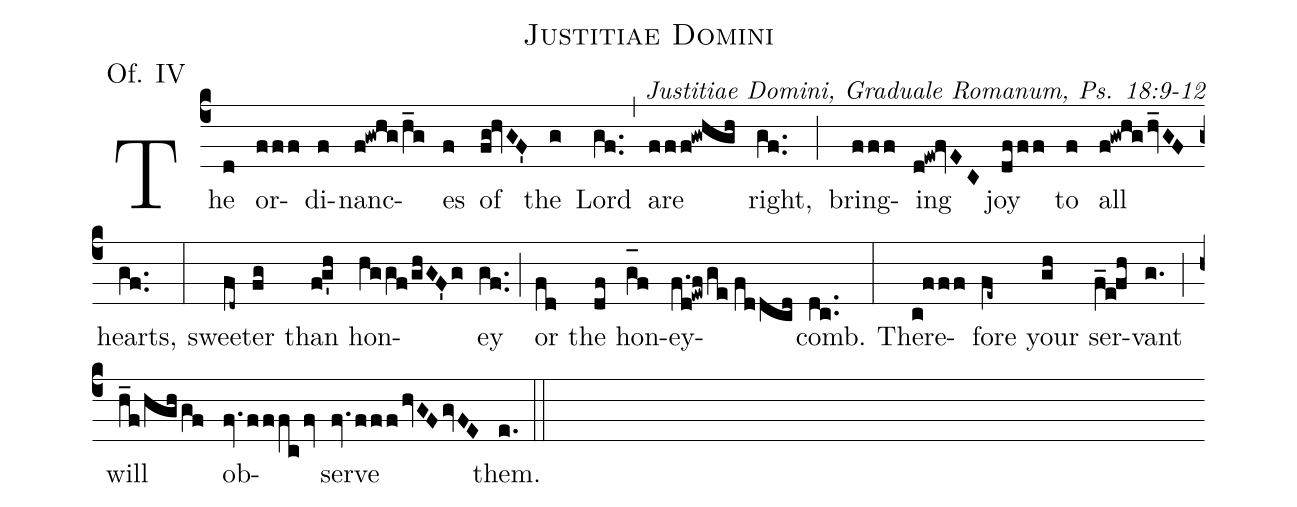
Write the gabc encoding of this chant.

name: Justitiae Domini;
office-part: Offertorium;
mode: 4;
annotation: Of. IV;
commentary: Justitiae Domini, Graduale Romanum, Ps. 18:9-12;
%%
(c4)The(d) or(fff)di(f)nanc(f!gwhg/h_g)es(f) of(fg!hvGF') the(g) Lord(gf..) (,)
are(fff!gwhgh) right,(gf..) (;)
bring(fff)ing(d!ew!fvEC) joy(dfff) to(f) all(f!gwhghv_GF) hearts,(gf..) (:)
sweet(fd~)er(fg) than(fg'h) hon(hggf/ghGF'g)ey(gf..) (;)
or(fd) the(df) hon(g_[oh:h]f)ey(f.d!ewf/ge//fddcd)comb.(dc..) (:)
There(c!fff)fore(fe~) your(gh) ser(f_e!fh)vant(g.) (;)
will(h_f/hgh/gf) ob(fv.fffcfv)serve(fv.fffhvGFgvFE) them.(e.) (::)
